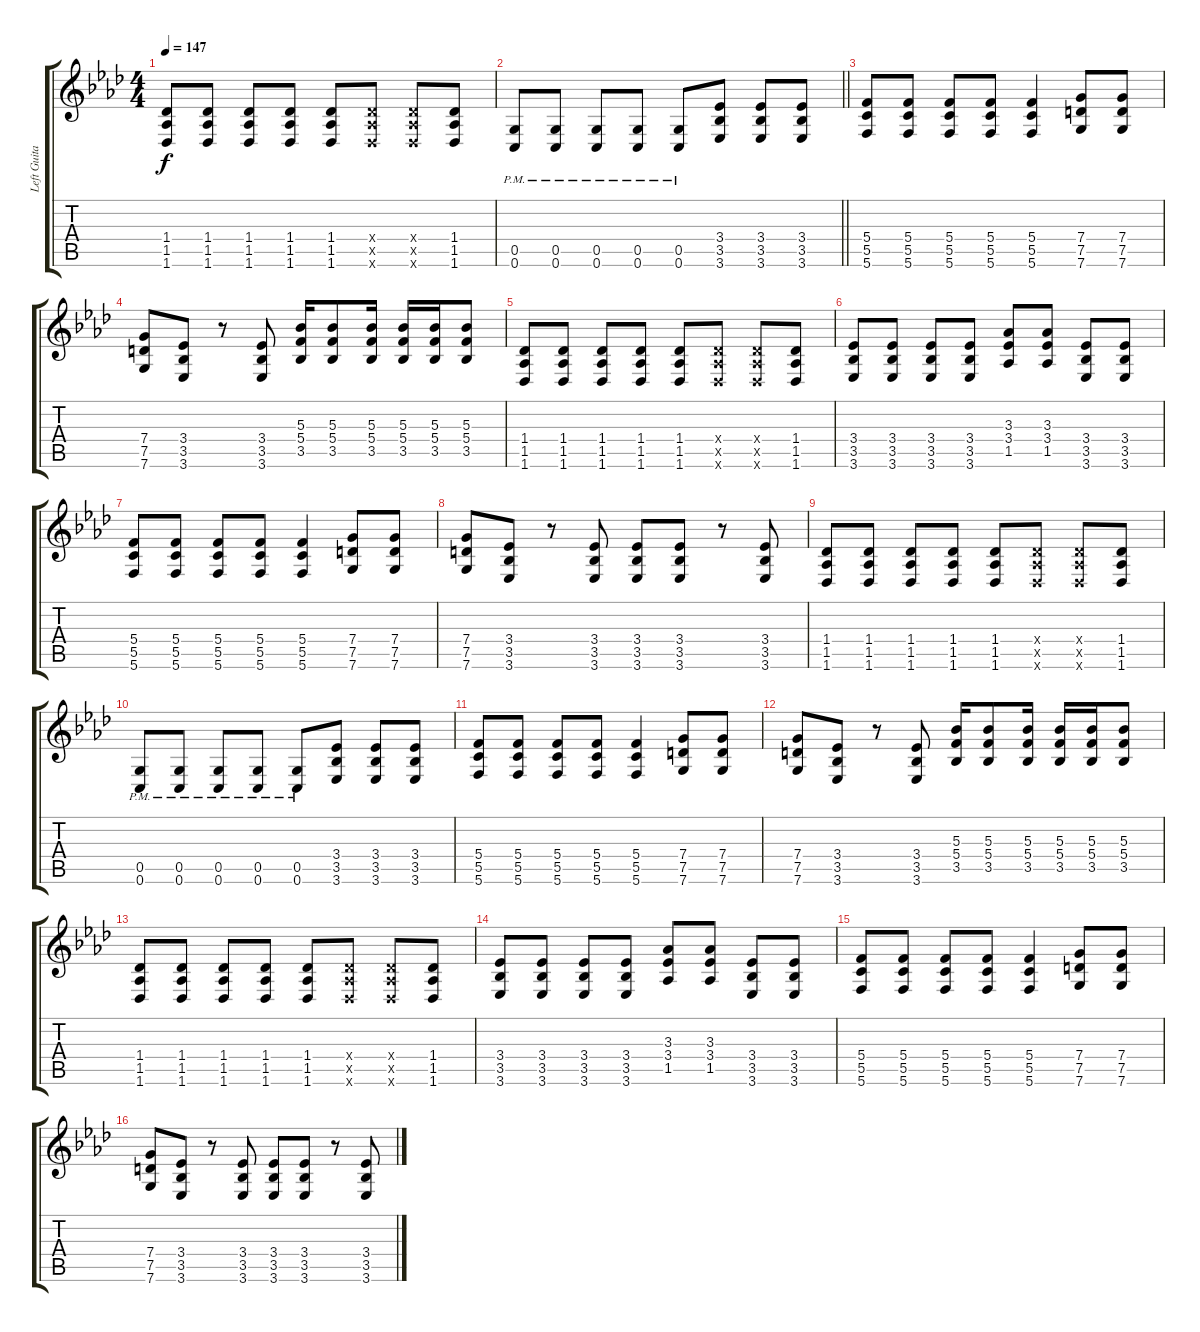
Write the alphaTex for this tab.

\track ("Left Guitar" "Left Guita") {instrument overdrivenguitar}
\staff {score tabs}
\tuning (D4 A3 F3 C3 G2 C2) {hide}
\ts (4 4)
\tempo 147
\clef g2
\ks ab
(1.4 1.5 1.6).8{dy f} (1.4 1.5 1.6).8 (1.4 1.5 1.6).8 (1.4 1.5 1.6).8 (1.4 1.5 1.6).8 (1.4{x} 1.5{x} 1.6{x}).8 (1.4{x} 1.5{x} 1.6{x}).8 (1.4 1.5 1.6).8 |
\barLineRight lightlight
(0.5{pm} 0.6{pm}).8 (0.5{pm} 0.6{pm}).8 (0.5{pm} 0.6{pm}).8 (0.5{pm} 0.6{pm}).8 (0.5{pm} 0.6{pm}).8 (3.4 3.5 3.6).8 (3.4 3.5 3.6).8 (3.4 3.5 3.6).8 |
(5.4 5.5 5.6).8 (5.4 5.5 5.6).8 (5.4 5.5 5.6).8 (5.4 5.5 5.6).8 (5.4 5.5 5.6).4 (7.4 7.5 7.6).8 (7.4 7.5 7.6).8 |
(7.4 7.5 7.6).8 (3.4 3.5 3.6).8 r.8 (3.4 3.5 3.6).8 (5.3 5.4 3.5).16 (5.3 5.4 3.5).8 (5.3 5.4 3.5).16 (5.3 5.4 3.5).16 (5.3 5.4 3.5).16 (5.3 5.4 3.5).8 |
(1.4 1.5 1.6).8 (1.4 1.5 1.6).8 (1.4 1.5 1.6).8 (1.4 1.5 1.6).8 (1.4 1.5 1.6).8 (1.4{x} 1.5{x} 1.6{x}).8 (1.4{x} 1.5{x} 1.6{x}).8 (1.4 1.5 1.6).8 |
(3.4 3.5 3.6).8 (3.4 3.5 3.6).8 (3.4 3.5 3.6).8 (3.4 3.5 3.6).8 (3.3 3.4 1.5).8 (3.3 3.4 1.5).8 (3.4 3.5 3.6).8 (3.4 3.5 3.6).8 |
(5.4 5.5 5.6).8 (5.4 5.5 5.6).8 (5.4 5.5 5.6).8 (5.4 5.5 5.6).8 (5.4 5.5 5.6).4 (7.4 7.5 7.6).8 (7.4 7.5 7.6).8 |
(7.4 7.5 7.6).8 (3.4 3.5 3.6).8 r.8 (3.4 3.5 3.6).8 (3.4 3.5 3.6).8 (3.4 3.5 3.6).8 r.8 (3.4 3.5 3.6).8 |
(1.4 1.5 1.6).8 (1.4 1.5 1.6).8 (1.4 1.5 1.6).8 (1.4 1.5 1.6).8 (1.4 1.5 1.6).8 (1.4{x} 1.5{x} 1.6{x}).8 (1.4{x} 1.5{x} 1.6{x}).8 (1.4 1.5 1.6).8 |
(0.5{pm} 0.6{pm}).8 (0.5{pm} 0.6{pm}).8 (0.5{pm} 0.6{pm}).8 (0.5{pm} 0.6{pm}).8 (0.5{pm} 0.6{pm}).8 (3.4 3.5 3.6).8 (3.4 3.5 3.6).8 (3.4 3.5 3.6).8 |
(5.4 5.5 5.6).8 (5.4 5.5 5.6).8 (5.4 5.5 5.6).8 (5.4 5.5 5.6).8 (5.4 5.5 5.6).4 (7.4 7.5 7.6).8 (7.4 7.5 7.6).8 |
(7.4 7.5 7.6).8 (3.4 3.5 3.6).8 r.8 (3.4 3.5 3.6).8 (5.3 5.4 3.5).16 (5.3 5.4 3.5).8 (5.3 5.4 3.5).16 (5.3 5.4 3.5).16 (5.3 5.4 3.5).16 (5.3 5.4 3.5).8 |
(1.4 1.5 1.6).8 (1.4 1.5 1.6).8 (1.4 1.5 1.6).8 (1.4 1.5 1.6).8 (1.4 1.5 1.6).8 (1.4{x} 1.5{x} 1.6{x}).8 (1.4{x} 1.5{x} 1.6{x}).8 (1.4 1.5 1.6).8 |
(3.4 3.5 3.6).8 (3.4 3.5 3.6).8 (3.4 3.5 3.6).8 (3.4 3.5 3.6).8 (3.3 3.4 1.5).8 (3.3 3.4 1.5).8 (3.4 3.5 3.6).8 (3.4 3.5 3.6).8 |
(5.4 5.5 5.6).8 (5.4 5.5 5.6).8 (5.4 5.5 5.6).8 (5.4 5.5 5.6).8 (5.4 5.5 5.6).4 (7.4 7.5 7.6).8 (7.4 7.5 7.6).8 |
(7.4 7.5 7.6).8 (3.4 3.5 3.6).8 r.8 (3.4 3.5 3.6).8 (3.4 3.5 3.6).8 (3.4 3.5 3.6).8 r.8 (3.4 3.5 3.6).8
